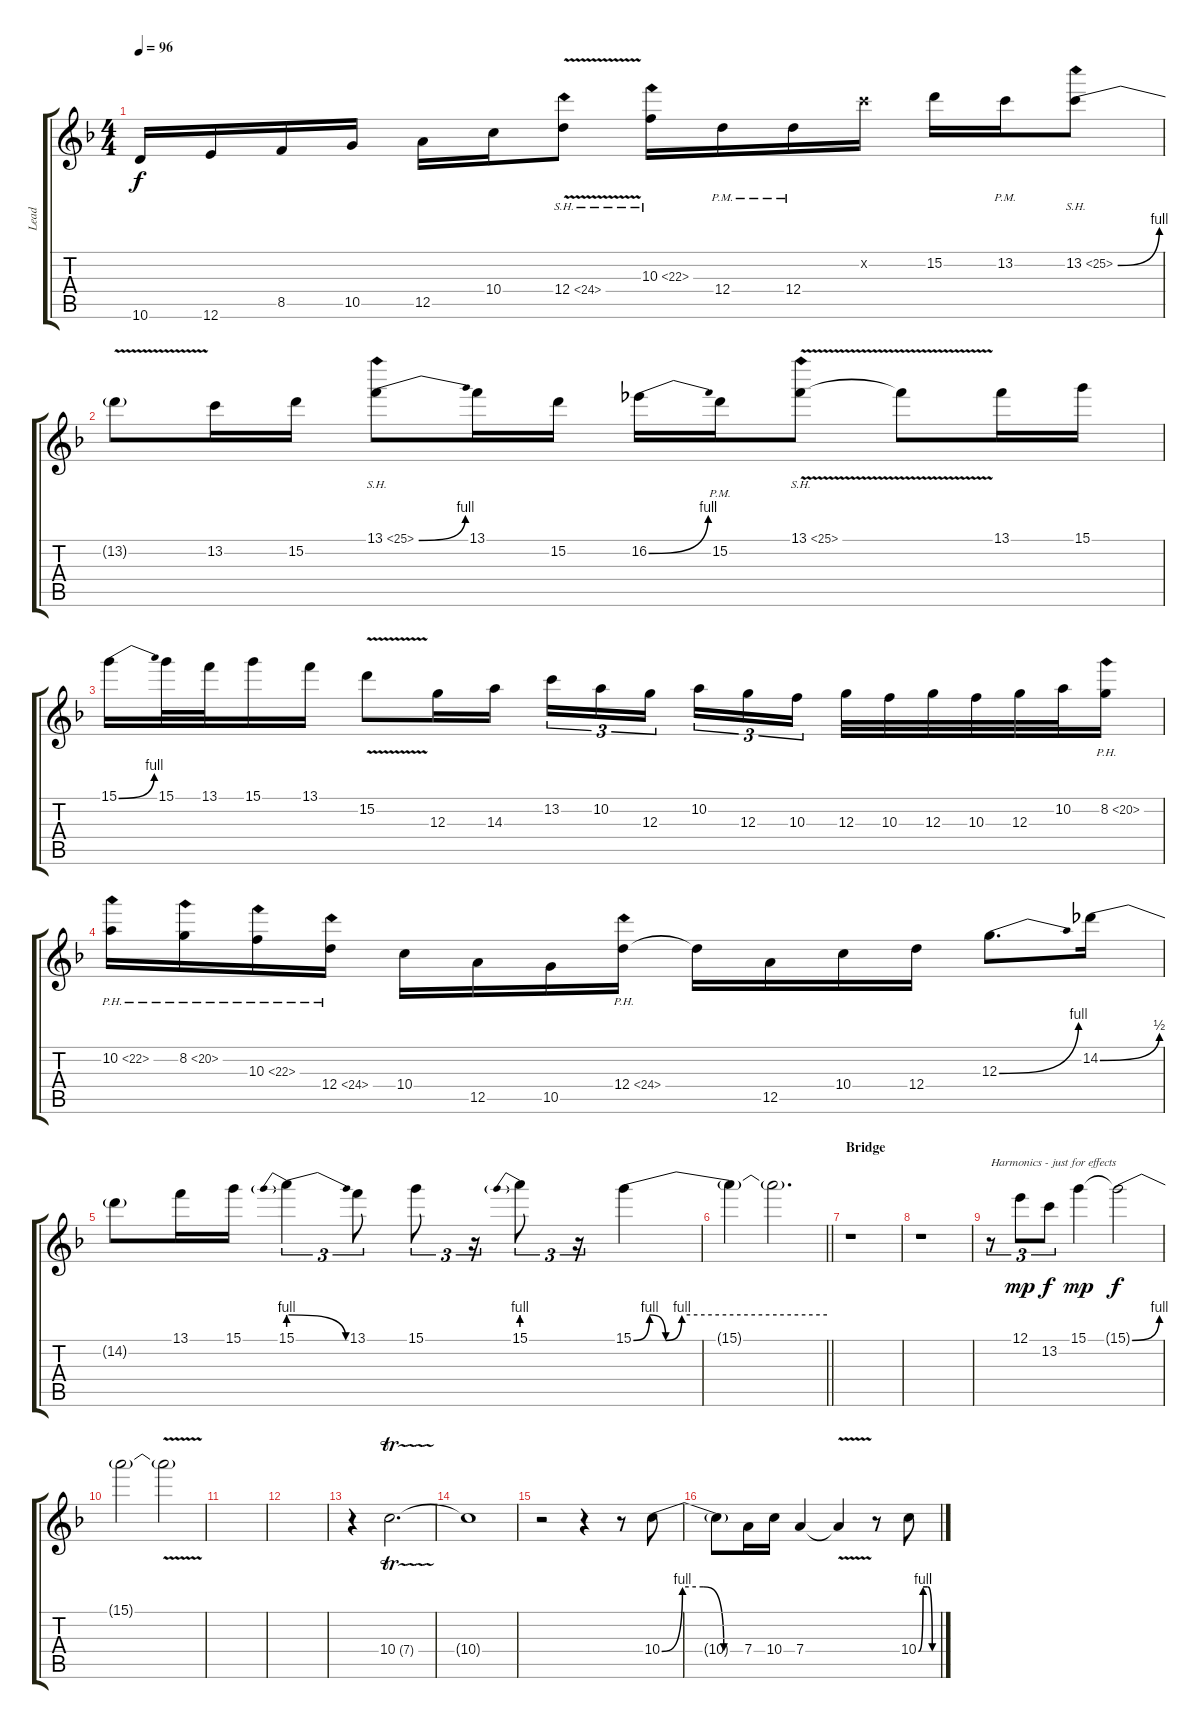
\track ("Lead" "Lead") {instrument distortionguitar}
\staff {score tabs}
\tuning (E4 B3 G3 D3 A2 E2) {hide}
\ts (4 4)
\tempo 96
\clef g2
\ks dminor
10.6.16{dy f} 12.6.16 8.5.16 10.5.16 12.5.16 10.4.16 12.4{sh 12 v}.8 10.3{sh 12}.16 12.4{pm}.16 12.4{pm}.16 13.2{x}.16 15.2.16 13.2{pm}.16 13.2{be (bend 0 0 60 4) sh 12}.8 |
13.2{v t}.8 13.2.16 15.2.16 13.1{be (bend 0 0 60 4) sh 12}.8 13.1.16 15.2.16 16.2{be (bend 0 0 60 4)}.16 15.2{pm}.16 13.1{sh 12 v}.8 13.1{t}.8 13.1.16 15.1.16 |
15.1{be (bend 0 0 60 4)}.16 15.1.32 13.1.32 15.1.16 13.1.16 15.2{v}.8 12.3.16 14.3.16 13.2.16{tu (3 2)} 10.2.16{tu (3 2)} 12.3.16{tu (3 2) beam splitsecondary} 10.2.16{tu (3 2)} 12.3.16{tu (3 2)} 10.3.16{tu (3 2)} 12.3.32 10.3.32 12.3.32 10.3.32 12.3.32 10.2.32 8.2{ph 12}.16 |
10.2{ph 12}.16 8.2{ph 12}.16 10.3{ph 12}.16 12.4{ph 12}.16 10.4.16 12.5.16 10.5.16 12.4{ph 12}.16 12.4{t}.16 12.5.16 10.4.16 12.4.16 12.3{be (bend 0 0 60 4)}.8{d} 14.2{be (bend 0 0 60 2)}.16 |
14.2{t}.8 13.1.16 15.1.16 15.1{be (prebendrelease 0 4 60 0)}.4{tu (3 2)} 13.1.8{tu (3 2)} 15.1.8{tu (3 2)} r.16{tu (3 2)} 15.1{be (prebend 0 4 60 4)}.8{tu (3 2)} r.16{tu (3 2)} 15.1{be (custom 0 0 5 4 10 0 15 4 60 4)}.4 |
\barLineRight lightlight
15.1{t}.4 15.1{t}.2{d volume 0} |
\section ("" "Bridge")
r.1 |
r.1{volume 13} |
r.8{tu (3 2) txt "Harmonics - just for effects"} 12.1.8{tu (3 2) dy mp} 13.2.8{tu (3 2) dy f} 15.1.4{dy mp} 15.1{be (bend 0 0 60 4) t}.2{dy f} |
15.1{t}.2 15.1{v t}.2 |
|
|
r.4 10.4{tr (7 32)}.2{d} |
10.4{t}.1 |
r.2 r.4 r.8 10.4{be (custom 0 0 15 4 30 4 45 0 60 0)}.8 |
10.4{t}.8 7.4.16 10.4.16 7.4.4 7.4{v t}.4 r.8 10.4{be (custom 0 0 15 4 30 4 45 0 60 0)}.8
